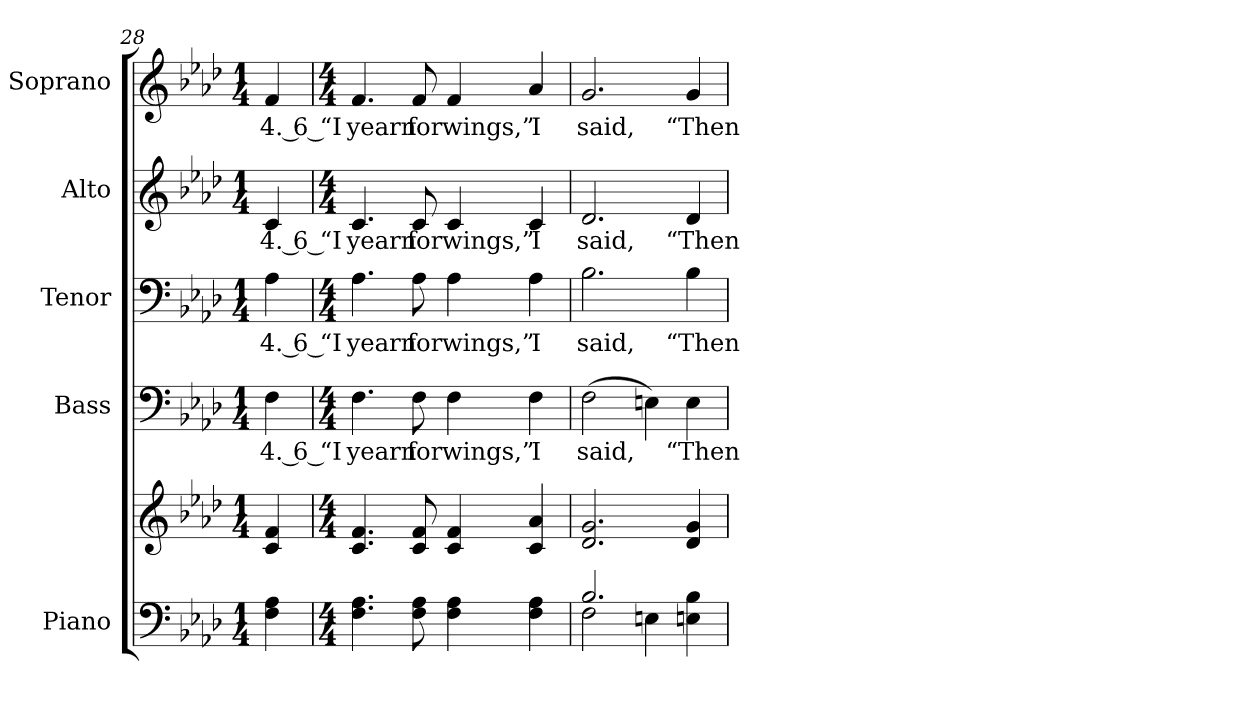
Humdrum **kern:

**kern	**kern	**kern	**text	**kern	**text	**kern	**text	**kern	**text
*part5	*part5	*part4	*part4	*part3	*part3	*part2	*part2	*part1	*part1
*staff6	*staff5	*staff4	*staff4	*staff3	*staff3	*staff2	*staff2	*staff1	*staff1
*I"Piano	*	*I"Bass	*	*I"Tenor	*	*I"Alto	*	*I"Soprano	*
*I'Pno.	*	*I'B.	*	*I'T.	*	*I'A.	*	*I'S.	*
*clefF4	*clefG2	*clefF4	*	*clefF4	*	*clefG2	*	*clefG2	*
*k[b-e-a-d-]	*k[b-e-a-d-]	*k[b-e-a-d-]	*	*k[b-e-a-d-]	*	*k[b-e-a-d-]	*	*k[b-e-a-d-]	*
*A-:	*A-:	*A-:	*	*A-:	*	*A-:	*	*A-:	*
*M1/4	*M1/4	*M1/4	*	*M1/4	*	*M1/4	*	*M1/4	*
=28	=28	=28	=28	=28	=28	=28	=28	=28	=28
!	!	!	!LO:LY:b:color=#000000	!	!	!	!	!	!
!	!	!	!	!	!LO:LY:b:color=#000000	!	!	!	!
!	!	!	!	!	!	!	!LO:LY:b:color=#000000	!	!
!	!	!	!	!	!	!	!	!	!LO:LY:b:color=#000000
4Fi\ 4A-i	4ci/ 4fi	4Fi\	4. 6 “I	4A-i\	4. 6 “I	4ci/	4. 6 “I	4fi/	4. 6 “I
=29	=29	=29	=29	=29	=29	=29	=29	=29	=29
*M4/4	*M4/4	*M4/4	*	*M4/4	*	*M4/4	*	*M4/4	*
!	!	!	!LO:LY:b:color=#000000	!	!	!	!	!	!
!	!	!	!	!	!LO:LY:b:color=#000000	!	!	!	!
!	!	!	!	!	!	!	!LO:LY:b:color=#000000	!	!
!	!	!	!	!	!	!	!	!	!LO:LY:b:color=#000000
4.Fi\ 4.A-i	4.ci/ 4.fi	4.Fi\	yearn	4.A-i\	yearn	4.ci/	yearn	4.fi/	yearn
!	!	!	!LO:LY:b:color=#000000	!	!	!	!	!	!
!	!	!	!	!	!LO:LY:b:color=#000000	!	!	!	!
!	!	!	!	!	!	!	!LO:LY:b:color=#000000	!	!
!	!	!	!	!	!	!	!	!	!LO:LY:b:color=#000000
8Fi\ 8A-i	8ci/ 8fi	8Fi\	for	8A-i\	for	8ci/	for	8fi/	for
!	!	!	!LO:LY:b:color=#000000	!	!	!	!	!	!
!	!	!	!	!	!LO:LY:b:color=#000000	!	!	!	!
!	!	!	!	!	!	!	!LO:LY:b:color=#000000	!	!
!	!	!	!	!	!	!	!	!	!LO:LY:b:color=#000000
4Fi\ 4A-i	4ci/ 4fi	4Fi\	wings,”	4A-i\	wings,”	4ci/	wings,”	4fi/	wings,”
!	!	!	!LO:LY:b:color=#000000	!	!	!	!	!	!
!	!	!	!	!	!LO:LY:b:color=#000000	!	!	!	!
!	!	!	!	!	!	!	!LO:LY:b:color=#000000	!	!
!	!	!	!	!	!	!	!	!	!LO:LY:b:color=#000000
4Fi\ 4A-i	4ci/ 4a-i	4Fi\	I	4A-i\	I	4ci/	I	4a-i/	I
=30	=30	=30	=30	=30	=30	=30	=30	=30	=30
*^	*	*	*	*	*	*	*	*	*
!	!	!	!	!LO:LY:b:color=#000000	!	!	!	!	!	!
!	!	!	!	!	!	!LO:LY:b:color=#000000	!	!	!	!
!	!	!	!	!	!	!	!	!LO:LY:b:color=#000000	!	!
!	!	!	!	!	!	!	!	!	!	!LO:LY:b:color=#000000
2.B-i/	2Fi\	2.d-i/ 2.gi	(2Fi\	said,	2.B-i\	said,	2.d-i/	said,	2.gi/	said,
.	4Eni\	.	4Eni\)	.	.	.	.	.	.	.
!	!	!	!	!LO:LY:b:color=#000000	!	!	!	!	!	!
!	!	!	!	!	!	!LO:LY:b:color=#000000	!	!	!	!
!	!	!	!	!	!	!	!	!LO:LY:b:color=#000000	!	!
!	!	!	!	!	!	!	!	!	!	!LO:LY:b:color=#000000
4Eni\ 4B-i	4ryy	4d-i/ 4gi	4Ei\	“Then	4B-i\	“Then	4d-i/	“Then	4gi/	“Then
*v	*v	*	*	*	*	*	*	*	*	*
=	=	=	=	=	=	=	=	=	=
*-	*-	*-	*-	*-	*-	*-	*-	*-	*-
